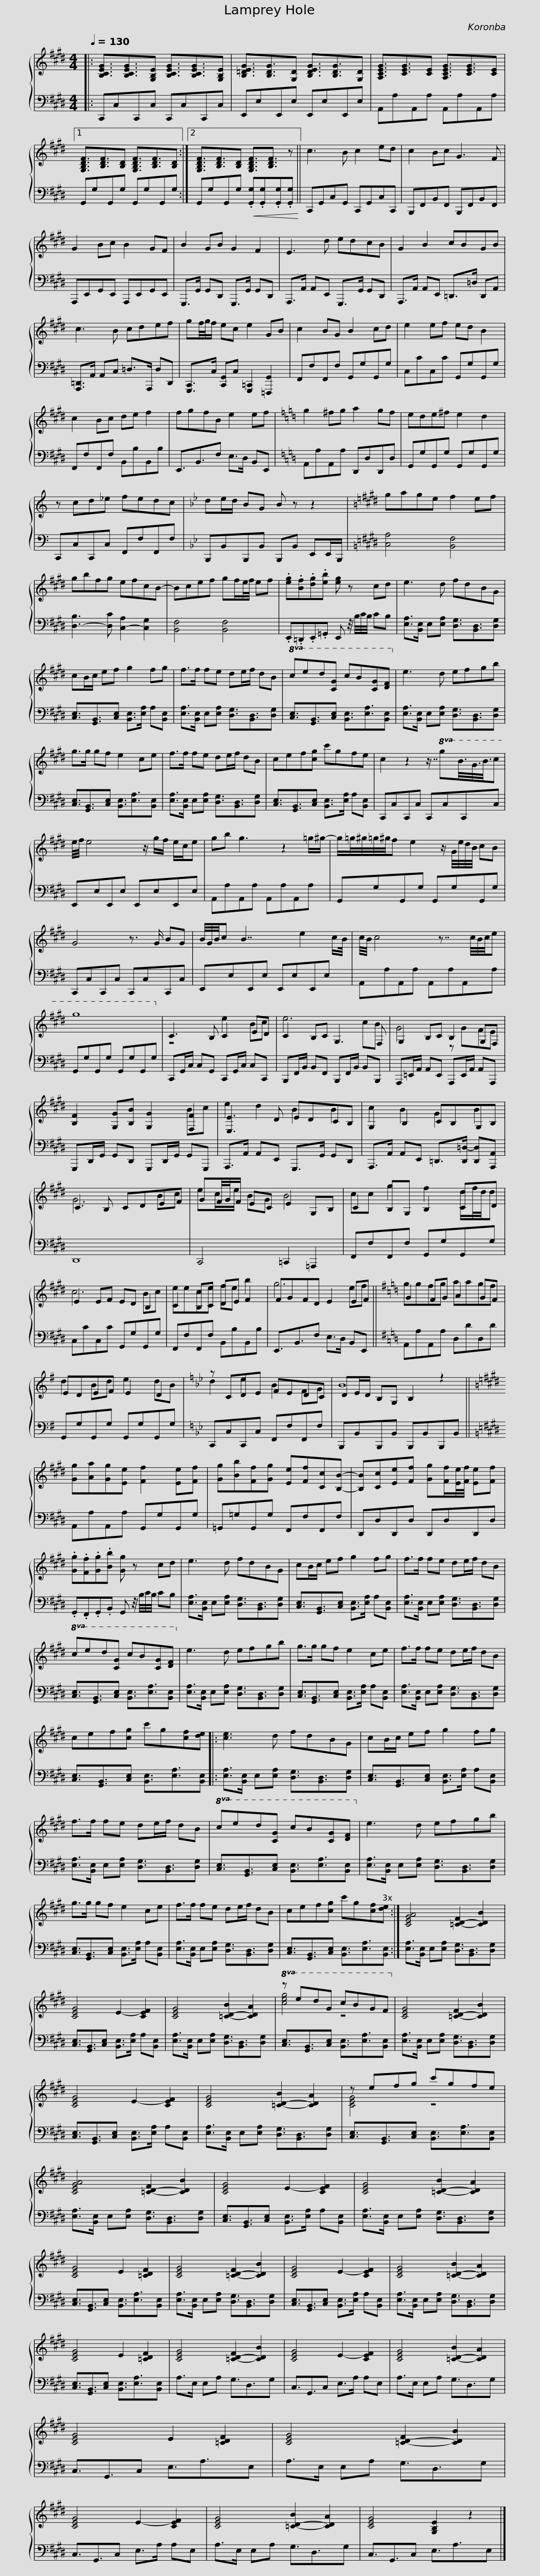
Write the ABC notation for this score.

X:1
%%score { ( 1 3 ) | 2 }
L:1/8
Q:1/4=130
M:4/4
I:linebreak $
K:E
V:1 treble
V:3 treble
V:2 bass
V:1
|: [B,CEG]3/2[B,CEG]3/2[G,B,E] [B,CEG]3/2[B,CEG]3/2[G,B,E] | [B,=DEG]3/2[B,DG]3/2[G,D] [B,DEG]3/2[B,DG]3/2[G,D] | [A,CEG]3/2[CEG]3/2[CE] [A,CEG]3/2[CEG]3/2[CE] |1$ [G,B,DF]3/2[B,DF]3/2[B,D] [G,B,DF]3/2[B,DF]3/2[B,D] :|2 [G,B,DF]3/2[B,DF]3/2[B,D] [G,B,DF]3/2[B,DF]3/2 z || %5
 c3 B c2 ed | c2 Bc G3 F |$ G2 Bc B2 GF | B2 GB G2 F2 | E3 d edcB | %10
 G2 B2 cBGB |$ c3 B cdef | gf/4g/4f/ ec e2 GB | c2 BG B2 cd | e2 ef ed B2 |$ %15
 c2 Bc de f2 | fgfB e2 ef |[K:C] g2 ^fg a2 gf | ede^f e2 d2 |$ z cd_e fedc | %20
[K:Bb] de/d/ BG B z z2 |[K:E] gage f2 ef | gbfg efcB- |$ Bcef gf/e/4f/4 ef | .[eg].[Bf].[dg].[eb] [eg] z cd | %25
 e3 d fdBG | cB/c/ ef g2 fg |$ f>f fe de/f/ dB |!8va(! c-e'd'[cg] c'b[cg][df]!8va)! | e3 d efgb | %30
 g>g gf e2 ce |$ f>f fe de/f/ dB | c-ef[cg] c'gfe | c2 z2 z7/8!8va(! gb3/8g3/8b3/8c' |$ e'/4f'/4 e'4 z/ g'/f'/ e'/c'/e' | %35
 g'b' g'3 z2 =g'/^g'/- | g'/=g'/4^g'/4=g'/4^g'/4f' e'2 z/ g/4e'/4d'/4b/4 c'b |$ g4 z3/2 g/ bg | b/4g/4b/4c' b7/2 e'2 c'/b/4 | c'/4b/4 c'4 z7/4 c'/4b/4c'/4e' |$ %40
 g'8!8va)! | C3 B, C2 ED | C2 B,C G,3 F, |$ G,2 B,C B,2 G,F, | [B,F]2 [G,G][B,B] [G,G]2 [F,F]2 | %45
 [E,E]3 D EDCB, |$ G,2 B,2 CB,G,B, | C3 B, CDEF | GF/4G/4F/ EC E2 G,B, |$ C2 B,G, B,2 CD | %50
 E2 EF ED B,2 | C2 B,C DE F2 | FGFD E2 EF ||$[K:G] G2 FG A2 GF | EDEF E2 D2 | %55
[K:Bb] z CDE FEDC | DE/D/ B,G, B,2 z2 ||$[K:E] [Gg][Aa][Gg][Ee] [Ff]2 [Ee][Ff] | [Gg][Bb][Ff][Gg] [Ee][Ff][Cc][B,B]- | [B,B][Cc][Ee][Ff] [Gg][Ff]/[Ee]/4[Ff]/4 [Ee][Ff] | %60
 .[Gg].[Ff].[Gg].[Bb] [Gg] z cd |$ e3 d fdBG | cB/c/ ef g2 fg | f>f fe de/f/ dB |!8va(! c-e'd'[cg] c'b[cg][df]!8va)! |$ %65
 e3 d efgb | g>g gf e2 ce | f>f fe de/f/ dB | c-ef[cg] c'g[cf][de] |:$ [ce]3 d fdBG | %70
 cB/c/ ef g2 fg | f>f fe de/f/ dB |!8va(! c-e'd'[cg] c'b[cg][df]!8va)! |$ e3 d efgb | g>g gf e2 ce | %75
 f>f fe de/f/ dB | c-ef[cg] c'g[cf][de] :|$ [CEGA]4 [=C-D-F]2 [CDB]2 | [CEG]4 E2- [CEF]2 | [CEG]4 [=C-D-B]2 [CDA]2 | %80
!8va(! z e'd'g c'bgf!8va)! |$ [CEG]4 [=C-D-F]2 [CDB]2 | [CEG]4 E2- [CEF]2 | [CEG]4 [=C-D-B]2 [CDA]2 | z efg c'gfe |$ %85
 [CEGA]4 [=C-D-F]2 [CDB]2 | [CEG]4 E2- [CEF]2 | [CEG]4 [=C-D-B]2 [CDA]2 | [CEG]4 E2 [=CDF]2 | [CEG]4 [=C-D-F]2 [CDB]2 |$ %90
 [CEG]4 E2- [CEF]2 | [CEG]4 [=C-D-B]2 [CDA]2 | [CEG]4 E2 [=CDF]2 | [CEG]4 [=C-D-F]2 [CDB]2 | [CEG]4 E2- [CEF]2 |$ %95
 [CEG]4 [=C-D-B]2 [CDA]2 | [CEG]4 E2 [=CDF]2 | [CEG]4 [=C-D-F]2 [CDB]2 | [CEG]4 E2- [CEF]2 | [CEG]4 [=C-D-B]2 [CDA]2 |$ %100
 [CEG]4 [G,B,E]2 z2 |] %101
V:2
|: C,,C,C,,C, C,,C,C,,C, | E,,E,E,,E, E,,E,E,,E, | A,,A,A,,A, A,,A,A,,A, |1$ G,,G,G,,G, G,,G,G,,G, :|2 G,,G,G,,G,!<(! .[G,,G,].[G,,G,].[G,,G,].[G,,G,]!<)! || %5
 C,,G,,C,G,, C,,G,,C,C,, | B,,,F,,B,,F,, B,,,F,,B,,F,, |$ A,,,E,,G,,E,, A,,,E,,G,,E,, | G,,,>G,, G,,D,, G,,,>G,, G,,D,, | A,,,>A,, A,,E,, G,,,>G,, G,,D,, | %10
 A,,,>A,, A,,E,, =D,,>=D, D,,A,, |$ [A,,,=D,,]>A,, A,,C, =D,>A,,, D,D,, | [G,,,C,,]>C, [C,,G,,]C, [G,,,=C,,]2 [=F,,,G,,]2 | F,,F,F,,F, G,,G,G,,G, | C,CC,C G,,G,G,,G, |$ %15
 F,,F,F,,F, B,,B,B,,B, | E,,3/2B,,3/2F, E,>D, B,,E,, |[K:C] A,,A,A,,A, D,,D,D,,D, | G,,G,G,,G, G,,G,G,,G, |$ C,,C,C,,C, F,,F,F,,F, | %20
[K:Bb] B,,,B,,B,,,B,, B,,,B,, E,,E,,/B,,,/ |[K:E] [C,A,]4 [B,,F,]4 | [D,-B,]3 [D,C] [C,-A,]2 [C,G,]2 |$ [B,,F,]4 [B,,F,]4 | .E,,.=D,,.E,,.=G,, E,, z/4 B,/4C/4B,/4 CB, | %25
 [E,A,]>[B,,E,] E,[E,A,] [D,G,]3/2[B,,D,]3/2[D,G,] | [C,E,]3/2[G,,B,,]3/2[C,E,] [B,,E,]>[E,A,] A,[B,,E,] |$ [E,A,]>[B,,E,] E,[E,A,] [D,G,]3/2[B,,D,]3/2[D,G,] | [C,E,]3/2[G,,B,,]3/2[C,E,] [B,,E,]3/2[E,A,]3/2[B,,E,] | [E,A,]>[B,,E,] E,[E,A,] [D,G,]3/2[B,,D,]3/2[D,G,] | %30
 [C,E,]3/2[G,,B,,]3/2[C,E,] [B,,E,]3/2[E,A,]3/2[B,,E,] |$ [E,A,]>[B,,E,] E,[E,A,] [D,G,]3/2[B,,D,]3/2[D,G,] | [C,E,]3/2[G,,B,,]3/2[C,E,] [B,,E,]>[E,A,] A,[B,,E,] | C,,C,C,,C, C,,C,C,,C, |$ E,,E,E,,E, E,,E,E,,E, | %35
 A,,A,A,,A, A,,A,A,,A, | G,,G,G,,G, G,,G,G,,G, |$ C,,C,C,,C, C,,C,C,,C, | E,,E,E,,E, E,,E,E,,E, | A,,A,A,,A, A,,A,A,,A, |$ %40
 G,,G,G,,G, G,,G,G,,G, | C,,G,,/C,/ C,G,, C,,G,,/C,/ C,C,, | B,,,F,,/B,,/ B,,F,, B,,,F,,/B,,/ B,,B,,, |$ A,,,=E,,/A,,/ A,,E,, A,,,E,,/A,,/ A,,A,,, | G,,,D,,/G,,/ G,,D,, G,,,D,,/G,,/ G,,G,,, | %45
 A,,,>A,, A,,E,, G,,,>G,, G,,D,, |$ A,,,>A,, A,,E,, =D,,>[D,,=D,-] [D,,D,][A,,,A,,] | D,,8 | C,,4 =C,,2 =A,,,2 |$ F,,F,F,,F, G,,G,G,,G, | %50
 C,CC,C G,,G,G,,G, | F,,F,F,,F, B,,B,B,,B, | E,,3/2B,,3/2F, E,>D, B,,E,, ||$[K:G] A,,A,A,,A, D,DD,D | G,,G,G,,G, G,,G,G,,G, | %55
[K:Bb] C,,C,C,,C, F,,F,F,,F, | B,,,B,,B,,,B,, B,,,B,,B,,,B,, ||$[K:E] A,,A,A,,A, G,,G,G,,G, | =G,,=G,G,,G, F,,F,F,,F, | D,,D,D,,D, D,,D,D,,D, | %60
 .G,,.F,,.G,,.B,, G,, z/4 B,/4C/4B,/4 CB, |$ [E,A,]>[B,,E,] E,[E,A,] [D,G,]3/2[B,,D,]3/2[D,G,] | [C,E,]3/2[G,,B,,]3/2[C,E,] [B,,E,]>[E,A,] A,[B,,E,] | [E,A,]>[B,,E,] E,[E,A,] [D,G,]3/2[B,,D,]3/2[D,G,] | [C,E,]3/2[G,,B,,]3/2[C,E,] [B,,E,]3/2[E,A,]3/2[B,,E,] |$ %65
 [E,A,]>[B,,E,] E,[E,A,] [D,G,]3/2[B,,D,]3/2[D,G,] | [C,E,]3/2[G,,B,,]3/2[C,E,] [B,,E,]>[E,A,] A,[B,,E,] | [E,A,]>[B,,E,] E,[E,A,] [D,G,]3/2[B,,D,]3/2[D,G,] | [C,E,]3/2[G,,B,,]3/2[C,E,] [B,,E,]3/2[E,A,]3/2[B,,E,] |:$ [E,A,]>[B,,E,] E,[E,A,] [D,G,]3/2[B,,D,]3/2[D,G,] | %70
 [C,E,]3/2[G,,B,,]3/2[C,E,] [B,,E,]>[E,A,] A,[B,,E,] | [E,A,]>[B,,E,] E,[E,A,] [D,G,]3/2[B,,D,]3/2[D,G,] | [C,E,]3/2[G,,B,,]3/2[C,E,] [B,,E,]3/2[E,A,]3/2[B,,E,] |$ [E,A,]>[B,,E,] E,[E,A,] [D,G,]3/2[B,,D,]3/2[D,G,] | [C,E,]3/2[G,,B,,]3/2[C,E,] [B,,E,]>[E,A,] A,[B,,E,] | %75
 [E,A,]>[B,,E,] E,[E,A,] [D,G,]3/2[B,,D,]3/2[D,G,] | [C,E,]3/2[G,,B,,]3/2[C,E,] [B,,E,]3/2[E,A,]3/2[B,,E,] :|$ [E,A,]>[B,,E,] E,[E,A,] [D,G,]3/2[B,,D,]3/2[D,G,] | [C,E,]3/2[G,,B,,]3/2[C,E,] [B,,E,]>[E,A,] A,[B,,E,] | [E,A,]>[B,,E,] E,[E,A,] [D,G,]3/2[B,,D,]3/2[D,G,] | %80
 [C,E,]3/2[G,,B,,]3/2[C,E,] [B,,E,]3/2[E,A,]3/2[B,,E,] |$ [E,A,]>[B,,E,] E,[E,A,] [D,G,]3/2[B,,D,]3/2[D,G,] | [C,E,]3/2[G,,B,,]3/2[C,E,] [B,,E,]>[E,A,] A,[B,,E,] | [E,A,]>[B,,E,] E,[E,A,] [D,G,]3/2[B,,D,]3/2[D,G,] | [C,E,]3/2[G,,B,,]3/2[C,E,] [B,,E,]3/2[E,A,]3/2[B,,E,] |$ %85
 [E,A,]>[B,,E,] E,[E,A,] [D,G,]3/2[B,,D,]3/2[D,G,] | [C,E,]3/2[G,,B,,]3/2[C,E,] [B,,E,]>[E,A,] A,[B,,E,] | [E,A,]>[B,,E,] E,[E,A,] [D,G,]3/2[B,,D,]3/2[D,G,] | [C,E,]3/2[G,,B,,]3/2[C,E,] [B,,E,]3/2[E,A,]3/2[B,,E,] | [E,A,]>[B,,E,] E,[E,A,] [D,G,]3/2[B,,D,]3/2[D,G,] |$ %90
 [C,E,]3/2[G,,B,,]3/2[C,E,] [B,,E,]>[E,A,] A,[B,,E,] | [E,A,]>[B,,E,] E,[E,A,] [D,G,]3/2[B,,D,]3/2[D,G,] | [C,E,]3/2[G,,B,,]3/2[C,E,] [B,,E,]3/2[E,A,]3/2[B,,E,] | A,>E, E,A, G,3/2D,3/2G, | C,3/2G,,3/2C, E,>A, A,E, |$ %95
 A,>E, E,A, G,3/2D,3/2G, | C,3/2G,,3/2C, E,3/2A,3/2E, | A,>E, E,A, G,3/2D,3/2G, | C,3/2G,,3/2C, E,>A, A,E, | A,>E, E,A, G,3/2D,3/2G, |$ %100
 C,3/2G,,3/2C, E,3/2A,3/2E, |] %101
V:3
|: x8 | x8 | x8 |1$ x8 :|2 x8 || %5
 x8 | x8 |$ x8 | x8 | x8 | %10
 x8 |$ x8 | x8 | x8 | x8 |$ %15
 x8 | x8 |[K:C] x8 | x8 |$ x8 | %20
[K:Bb] x8 |[K:E] x8 | x8 |$ x8 | x8 | %25
 x8 | x8 |$ x8 |!8va(! x8!8va)! | x8 | %30
 x8 |$ x8 | x8 | x39/8!8va(! x25/8 |$ x8 | %35
 x8 | x8 |$ x8 | x8 | x8 |$ %40
 x8!8va)! | z4 e2 Bc | e6 cB |$ G4 z GFE | x6 Bc | %45
 e2 d2 B2 B2 |$ c2 B2 G2 B2 | G6 Bc | ec/e/ BG B4 |$ cc g2 f2 d/f/4d/4d | %50
 c6 Bc | eece fe b2 | g6 ef ||$[K:G] ggfg aagf | d2 Bd e2 dB | %55
[K:Bb] d2 e2 B2 FG | B8 ||$[K:E] x8 | x8 | x8 | %60
 x8 |$ x8 | x8 | x8 |!8va(! x8!8va)! |$ %65
 x8 | x8 | x8 | x8 |:$ x8 | %70
 x8 | x8 |!8va(! x8!8va)! |$ x8 | x8 | %75
 x8 | x8 :|$ x8 | x8 | x8 | %80
!8va(! [ceg]4 z4!8va)! |$ x8 | x8 | x8 | [CEG]4 z4 |$ %85
 x8 | x8 | x8 | x8 | x8 |$ %90
 x8 | x8 | x8 | x8 | x8 |$ %95
 x8 | x8 | x8 | x8 | x8 |$ %100
 x8 |] %101
